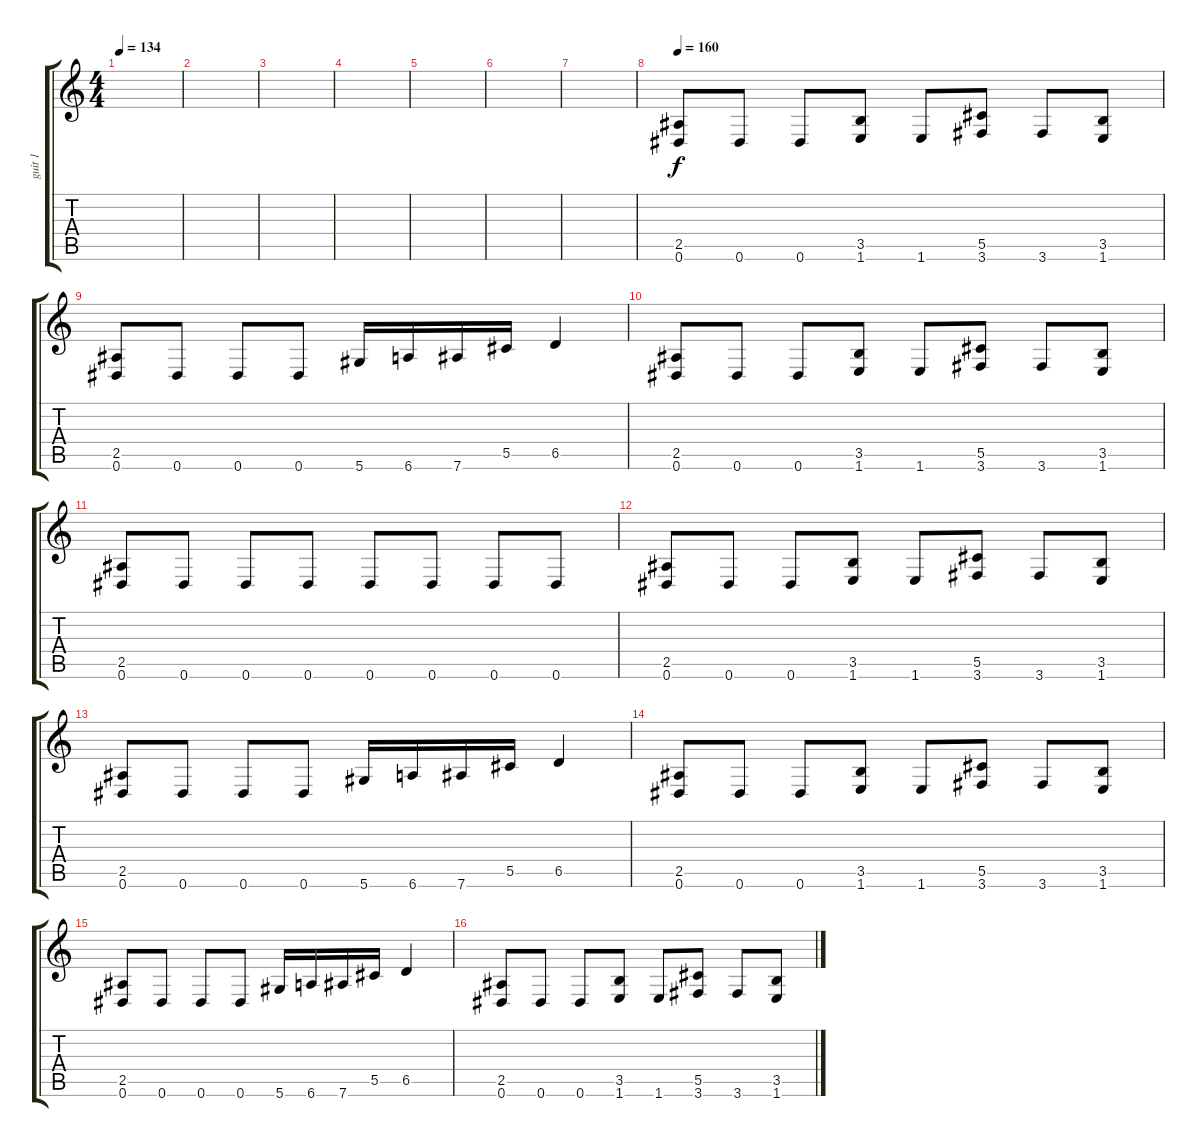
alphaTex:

\track ("guit 1" "guit 1") {instrument distortionguitar}
\staff {score tabs}
\tuning (Eb4 Bb3 Gb3 Db3 Ab2 Eb2) {hide}
\ts (4 4)
\tempo 134
\clef g2
\ks c
|
|
|
|
|
|
|
\tempo 160
(2.5 0.6).8 0.6.8 0.6.8 (3.5 1.6).8 1.6.8 (5.5 3.6).8 3.6.8 (3.5 1.6).8 |
(2.5 0.6).8 0.6.8 0.6.8 0.6.8 5.6.16 6.6.16 7.6.16 5.5.16 6.5.4 |
(2.5 0.6).8 0.6.8 0.6.8 (3.5 1.6).8 1.6.8 (5.5 3.6).8 3.6.8 (3.5 1.6).8 |
(2.5 0.6).8 0.6.8 0.6.8 0.6.8 0.6.8 0.6.8 0.6.8 0.6.8 |
(2.5 0.6).8 0.6.8 0.6.8 (3.5 1.6).8 1.6.8 (5.5 3.6).8 3.6.8 (3.5 1.6).8 |
(2.5 0.6).8 0.6.8 0.6.8 0.6.8 5.6.16 6.6.16 7.6.16 5.5.16 6.5.4 |
(2.5 0.6).8 0.6.8 0.6.8 (3.5 1.6).8 1.6.8 (5.5 3.6).8 3.6.8 (3.5 1.6).8 |
(2.5 0.6).8 0.6.8 0.6.8 0.6.8 5.6.16 6.6.16 7.6.16 5.5.16 6.5.4 |
(2.5 0.6).8 0.6.8 0.6.8 (3.5 1.6).8 1.6.8 (5.5 3.6).8 3.6.8 (3.5 1.6).8
